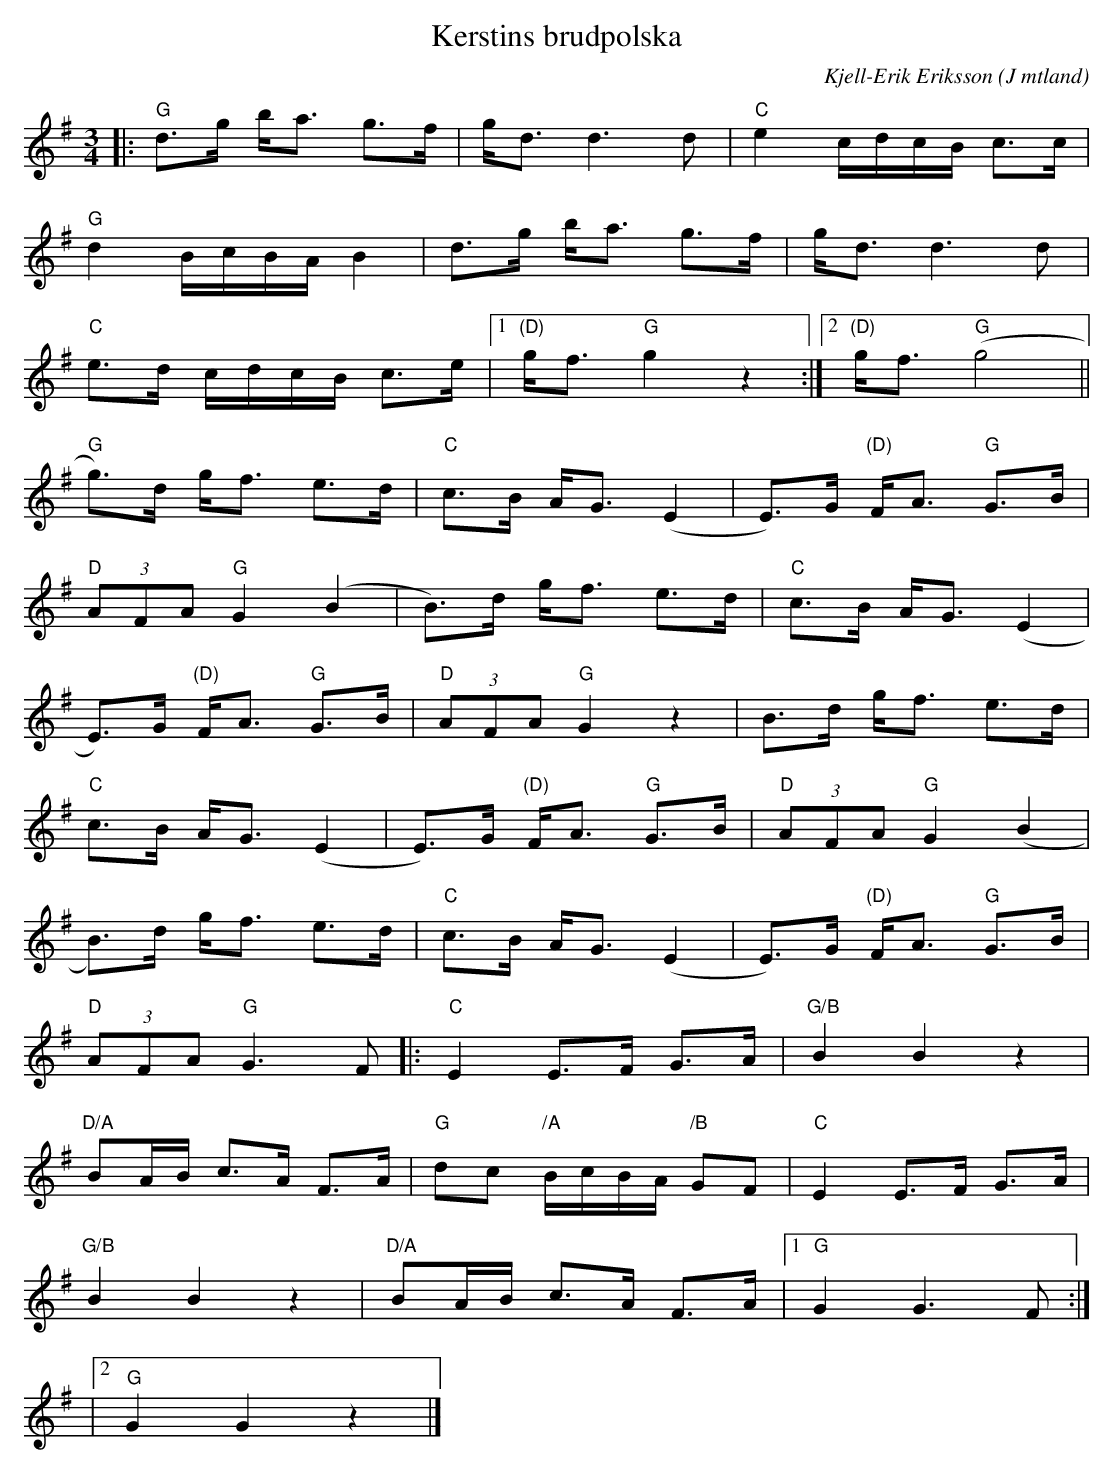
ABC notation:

X:1
T:Kerstins brudpolska
O:J mtland
C:Kjell-Erik Eriksson
M:3/4
L:1/8
K:G
||:"G"d3/2g/2 b/2a3/2 g3/2f/2|g/2d3/2 d6/2 d|"C"e2 c/2d/2c/2B/2 c3/2c/2|
"G"d2B/2c/2B/2A/2 B2|d3/2g/2 b/2a3/2 g3/2f/2|g/2d3/2 d6/2 d|
"C"e3/2d/2 c/2d/2c/2B/2 c3/2e/2|1 "(D)"g/2f3/2 "G"g2 z2:|2 "(D)"g/2f3/2 "G"(g4||
"G"g3/2)d/2 g/2f3/2 e3/2d/2 |"C"c3/2B/2 A/2G3/2 (E2| E3/2)G/2 "(D)"F/2A3/2 "G"G3/2B/2|
"D"(3AFA "G"G2 (B2| B3/2)d/2 g/2f3/2 e3/2d/2|"C"c3/2B/2 A/2G3/2 (E2|
E3/2)G/2 "(D)"F/2A3/2 "G"G3/2B/2|"D"(3AFA "G"G2 z2| B3/2d/2 g/2f3/2 e3/2d/2|
"C"c3/2B/2 A/2G3/2 (E2| E3/2)G/2 "(D)"F/2A3/2 "G"G3/2B/2|"D"(3AFA "G"G2 (B2|
 B3/2)d/2 g/2f3/2 e3/2d/2|"C"c3/2B/2 A/2G3/2 (E2|E3/2)G/2 "(D)"F/2A3/2 "G"G3/2B/2|
"D"(3AFA "G"G6/2 F|: "C"E2 E3/2F/2 G3/2A/2 |"G/B"B2 B2 z2|
"D/A" BA/2B/2 c3/2A/2 F3/2A/2 |"G"dc "/A"B/2c/2B/2A/2 "/B"GF|"C"E2 E3/2F/2 G3/2A/2 |
"G/B"B2 B2 z2|"D/A"BA/2B/2 c3/2A/2 F3/2A/2 |1 "G"G2 G6/2 F:|
|2 "G"G2 G2z2|]
